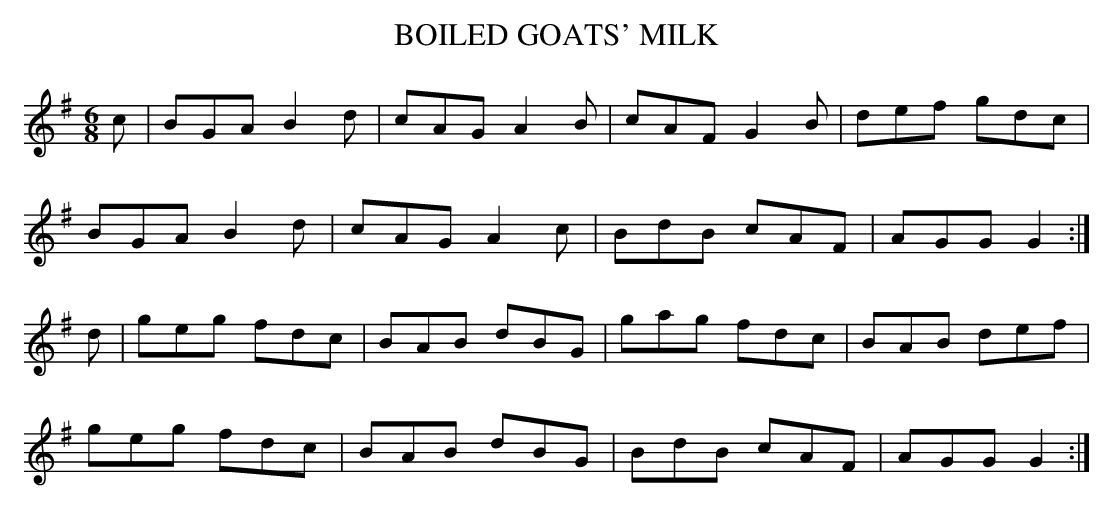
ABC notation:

X:1
T:BOILED GOATS' MILK
M:6/8
L:1/8
K:G
c|BGA B2d|cAG A2B|cAF G2B|def gdc|
BGA B2d|cAG A2c|BdB cAF|AGG G2 :|
d|geg fdc|BAB dBG|gag fdc|BAB def|
geg fdc|BAB dBG|BdB cAF|AGG G2:|
